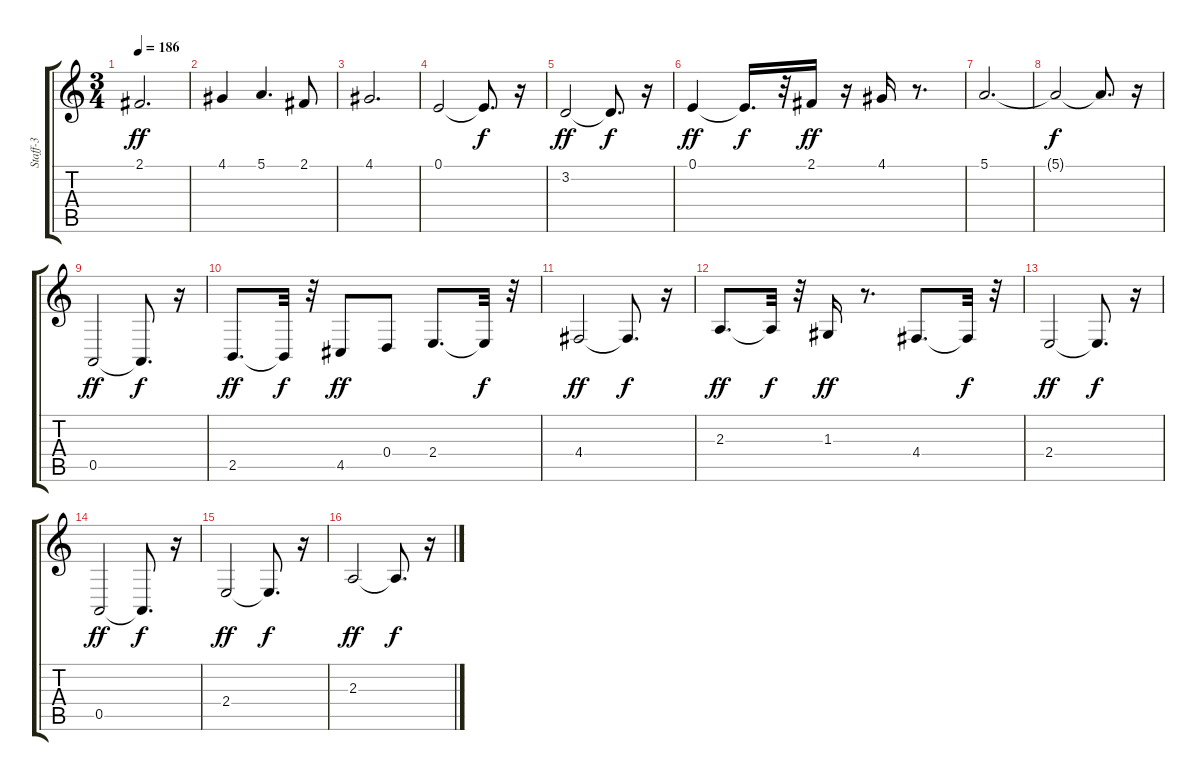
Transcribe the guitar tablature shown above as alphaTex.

\track ("Staff-3" "Staff-3") {instrument pad2warm}
\staff {score tabs}
\tuning (E4 B3 G3 D3 A2 E2) {hide}
\ts (3 4)
\tempo 186
\clef g2
\ks c
2.1.2{d dy ff balance 0} |
4.1.4 5.1.4{d} 2.1.8 |
4.1.2{d balance 16} |
0.1.2 0.1{t}.8{d dy f} r.16 |
3.2.2{dy ff balance 0} 3.2{t}.8{d dy f} r.16 |
0.1.4{dy ff} 0.1{t}.16{d dy f} r.32 2.1.16{dy ff} r.16 4.1.16 r.8{d} |
5.1.2{d balance 16} |
5.1{t}.2{dy f} 5.1{t}.8{d} r.16 |
0.5.2{dy ff balance 8} 0.5{t}.8{d dy f} r.16 |
2.5.8{d dy ff} 2.5{t}.32{dy f} r.32 4.5.8{dy ff} 0.4.8 2.4.8{d} 2.4{t}.32{dy f} r.32 |
4.4.2{dy ff} 4.4{t}.8{d dy f} r.16 |
2.3.8{d dy ff} 2.3{t}.32{dy f} r.32 1.3.16{dy ff} r.8{d} 4.4.8{d} 4.4{t}.32{dy f} r.32 |
2.4.2{dy ff} 2.4{t}.8{d dy f} r.16 |
0.5.2{dy ff} 0.5{t}.8{d dy f} r.16 |
2.4.2{dy ff} 2.4{t}.8{d dy f} r.16 |
2.3.2{dy ff} 2.3{t}.8{d dy f} r.16
